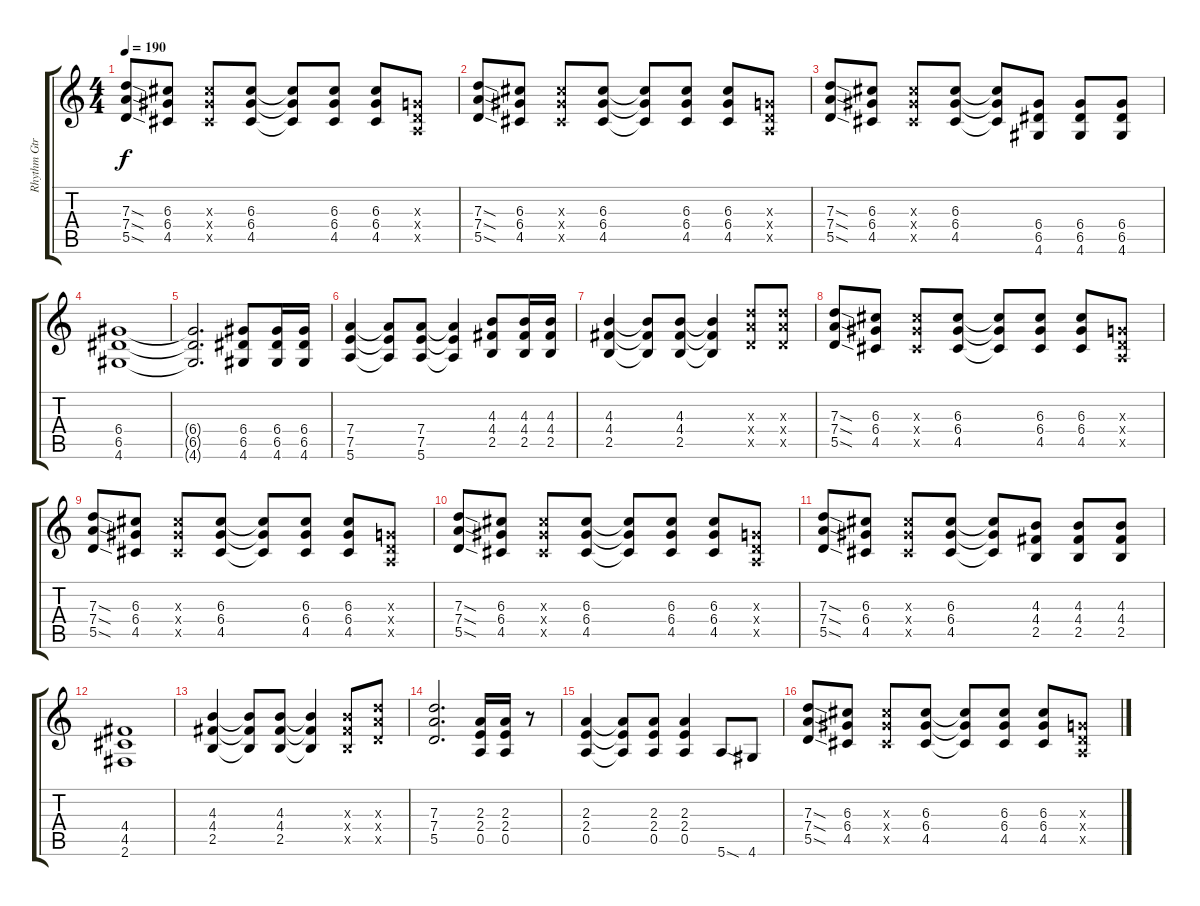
\track ("Rhythm Gtr. I" "Rhythm Gtr") {instrument overdrivenguitar}
\staff {score tabs}
\tuning (E4 B3 G3 D3 A2 E2) {hide}
\ts (4 4)
\tempo 190
\clef g2
\ks c
(7.3{sod} 7.4{sod} 5.5{sod}).8{dy f} (6.3 6.4 4.5).8 (6.3{x} 6.4{x} 4.5{x}).8 (6.3 6.4 4.5).8 (6.3{t} 6.4{t} 4.5{t}).8 (6.3 6.4 4.5).8 (6.3 6.4 4.5).8 (0.3{x} 0.4{x} 0.5{x}).8 |
(7.3{sod} 7.4{sod} 5.5{sod}).8 (6.3 6.4 4.5).8 (6.3{x} 6.4{x} 4.5{x}).8 (6.3 6.4 4.5).8 (6.3{t} 6.4{t} 4.5{t}).8 (6.3 6.4 4.5).8 (6.3 6.4 4.5).8 (0.3{x} 0.4{x} 0.5{x}).8 |
(7.3{sod} 7.4{sod} 5.5{sod}).8 (6.3 6.4 4.5).8 (6.3{x} 6.4{x} 4.5{x}).8 (6.3 6.4 4.5).8 (6.3{t} 6.4{t} 4.5{t}).8 (6.4 6.5 4.6).8 (6.4 6.5 4.6).8 (6.4 6.5 4.6).8 |
(6.4 6.5 4.6).1 |
(6.4{t} 6.5{t} 4.6{t}).2{d} (6.4 6.5 4.6).8 (6.4 6.5 4.6).16 (6.4 6.5 4.6).16 |
(7.4 7.5 5.6).4 (7.4{t} 7.5{t} 5.6{t}).8 (7.4 7.5 5.6).8 (7.4{t} 7.5{t} 5.6{t}).4 (4.3 4.4 2.5).8 (4.3 4.4 2.5).16 (4.3 4.4 2.5).16 |
(4.3 4.4 2.5).4 (4.3{t} 4.4{t} 2.5{t}).8 (4.3 4.4 2.5).8 (4.3{t} 4.4{t} 2.5{t}).4 (7.3{x} 7.4{x} 5.5{x}).8 (7.3{x} 7.4{x} 5.5{x}).8 |
(7.3{sod} 7.4{sod} 5.5{sod}).8 (6.3 6.4 4.5).8 (6.3{x} 6.4{x} 4.5{x}).8 (6.3 6.4 4.5).8 (6.3{t} 6.4{t} 4.5{t}).8 (6.3 6.4 4.5).8 (6.3 6.4 4.5).8 (0.3{x} 0.4{x} 0.5{x}).8 |
(7.3{sod} 7.4{sod} 5.5{sod}).8 (6.3 6.4 4.5).8 (6.3{x} 6.4{x} 4.5{x}).8 (6.3 6.4 4.5).8 (6.3{t} 6.4{t} 4.5{t}).8 (6.3 6.4 4.5).8 (6.3 6.4 4.5).8 (0.3{x} 0.4{x} 0.5{x}).8 |
(7.3{sod} 7.4{sod} 5.5{sod}).8 (6.3 6.4 4.5).8 (6.3{x} 6.4{x} 4.5{x}).8 (6.3 6.4 4.5).8 (6.3{t} 6.4{t} 4.5{t}).8 (6.3 6.4 4.5).8 (6.3 6.4 4.5).8 (0.3{x} 0.4{x} 0.5{x}).8 |
(7.3{sod} 7.4{sod} 5.5{sod}).8 (6.3 6.4 4.5).8 (6.3{x} 6.4{x} 4.5{x}).8 (6.3 6.4 4.5).8 (6.3{t} 6.4{t} 4.5{t}).8 (4.3 4.4 2.5).8 (4.3 4.4 2.5).8 (4.3 4.4 2.5).8 |
(4.4 4.5 2.6).1 |
(4.3 4.4 2.5).4 (4.3{t} 4.4{t} 2.5{t}).8 (4.3 4.4 2.5).8 (4.3{t} 4.4{t} 2.5{t}).4 (4.3{x} 4.4{x} 2.5{x}).8 (7.3{x} 7.4{x} 5.5{x}).8 |
(7.3 7.4 5.5).2{d} (2.3 2.4 0.5).16 (2.3 2.4 0.5).16 r.8 |
(2.3 2.4 0.5).4 (2.3{t} 2.4{t} 0.5{t}).8 (2.3 2.4 0.5).8 (2.3 2.4 0.5).4 5.6{sod}.8 4.6.8 |
(7.3{sod} 7.4{sod} 5.5{sod}).8 (6.3 6.4 4.5).8 (6.3{x} 6.4{x} 4.5{x}).8 (6.3 6.4 4.5).8 (6.3{t} 6.4{t} 4.5{t}).8 (6.3 6.4 4.5).8 (6.3 6.4 4.5).8 (0.3{x} 0.4{x} 0.5{x}).8
